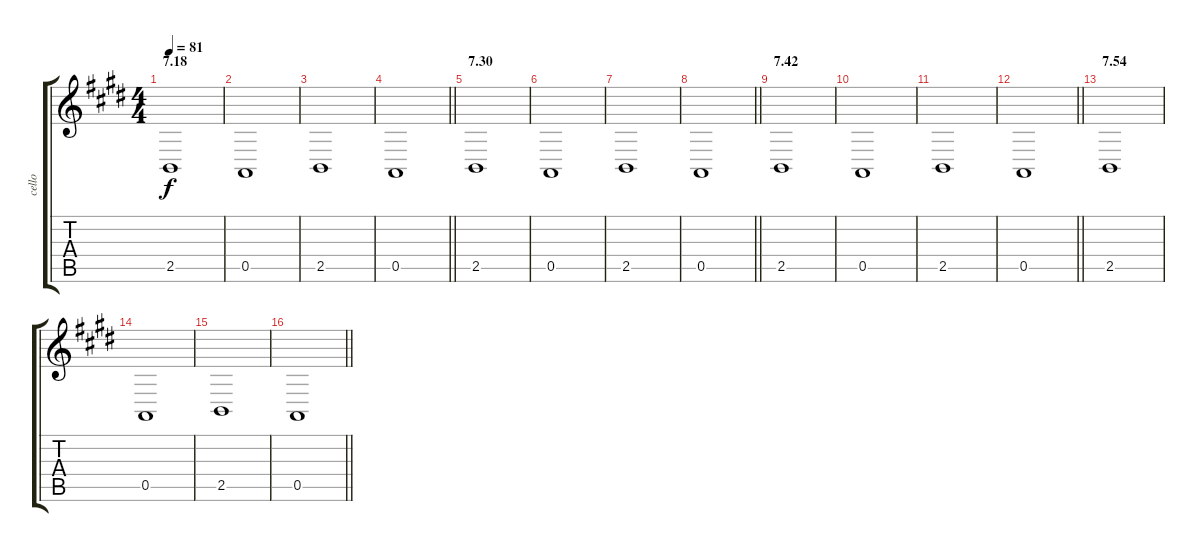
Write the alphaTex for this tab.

\track ("cello" "cello") {instrument cello}
\staff {score tabs}
\tuning (E4 B3 G3 D3 A2 E2) {hide}
\ts (4 4)
\section ("" "7.18")
\tempo 81
\clef g2
\ks e
2.5.1{dy f} |
0.5.1 |
2.5.1 |
\barLineRight lightlight
0.5.1 |
\section ("" "7.30")
2.5.1 |
0.5.1 |
2.5.1 |
\barLineRight lightlight
0.5.1 |
\section ("" "7.42")
2.5.1 |
0.5.1 |
2.5.1 |
\barLineRight lightlight
0.5.1 |
\section ("" "7.54")
2.5.1 |
0.5.1 |
2.5.1 |
\barLineRight lightlight
0.5.1
